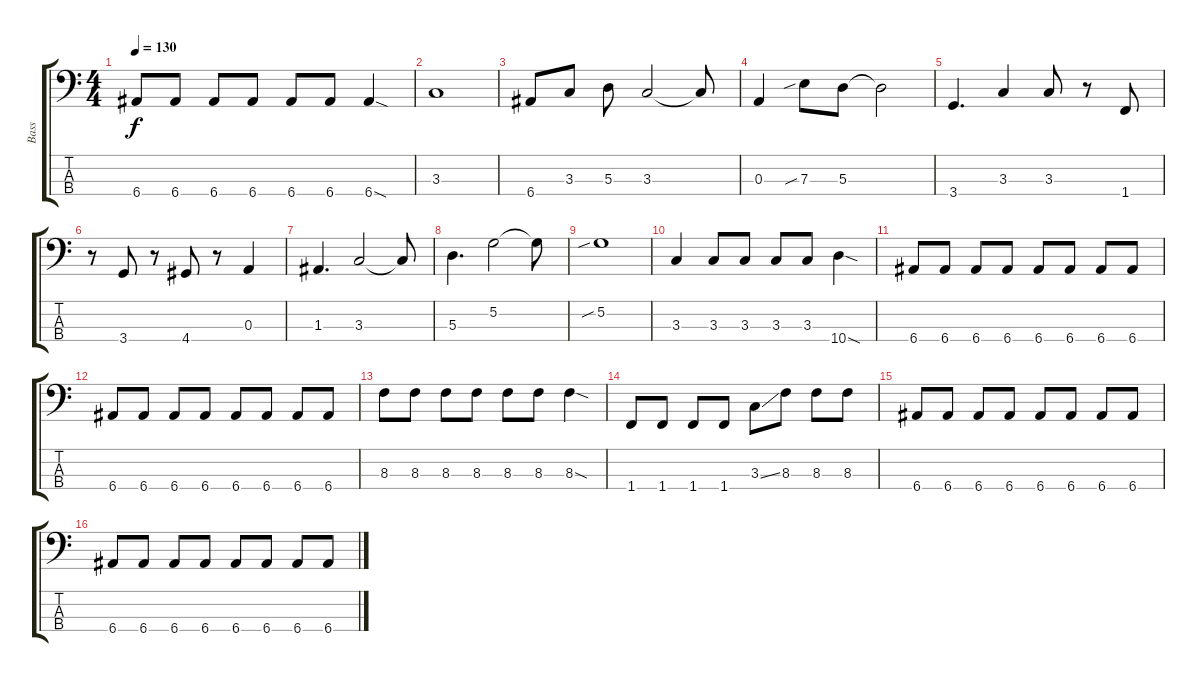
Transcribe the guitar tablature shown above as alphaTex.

\track ("Bass" "Bass") {instrument electricbassfinger}
\staff {score tabs}
\tuning (G2 D2 A1 E1) {hide}
\ts (4 4)
\tempo 130
\clef f4
\ks c
6.4.8{dy f} 6.4.8 6.4.8 6.4.8 6.4.8 6.4.8 6.4{sod}.4 |
3.3.1 |
6.4.8 3.3.8 5.3.8 3.3.2 3.3{t}.8 |
0.3.4 7.3{sib}.8 5.3.8 5.3{t}.2 |
3.4.4{d} 3.3.4 3.3.8 r.8 1.4.8 |
r.8 3.4.8 r.8 4.4.8 r.8 0.3.4 |
1.3.4{d} 3.3.2 3.3{t}.8 |
5.3.4{d} 5.2.2 5.2{t}.8 |
5.2{sib}.1 |
3.3.4 3.3.8 3.3.8 3.3.8 3.3.8 10.4{sod}.4 |
6.4.8 6.4.8 6.4.8 6.4.8 6.4.8 6.4.8 6.4.8 6.4.8 |
6.4.8 6.4.8 6.4.8 6.4.8 6.4.8 6.4.8 6.4.8 6.4.8 |
8.3.8 8.3.8 8.3.8 8.3.8 8.3.8 8.3.8 8.3{sod}.4 |
1.4.8 1.4.8 1.4.8 1.4.8 3.3{ss}.8 8.3.8 8.3.8 8.3.8 |
6.4.8 6.4.8 6.4.8 6.4.8 6.4.8 6.4.8 6.4.8 6.4.8 |
6.4.8 6.4.8 6.4.8 6.4.8 6.4.8 6.4.8 6.4.8 6.4.8
